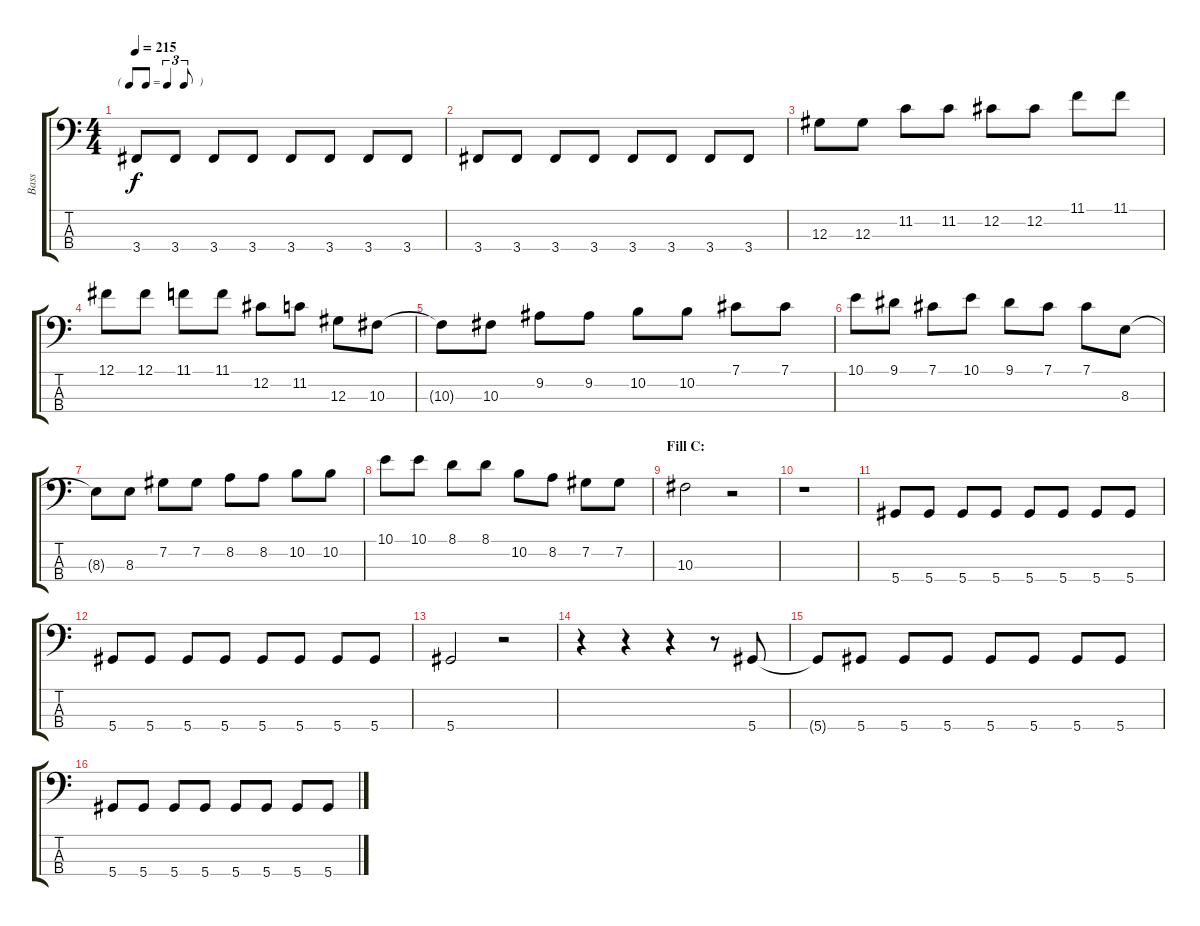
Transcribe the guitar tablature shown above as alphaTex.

\track ("Bass" "Bass") {instrument slapbass2}
\staff {score tabs}
\tuning (Gb2 Db2 Ab1 Eb1) {hide}
\ts (4 4)
\tf triplet8th
\tempo 215
\clef f4
\ks c
3.4.8{dy f} 3.4.8 3.4.8 3.4.8 3.4.8 3.4.8 3.4.8 3.4.8 |
3.4.8 3.4.8 3.4.8 3.4.8 3.4.8 3.4.8 3.4.8 3.4.8 |
12.3.8 12.3.8 11.2.8 11.2.8 12.2.8 12.2.8 11.1.8 11.1.8 |
12.1.8 12.1.8 11.1.8 11.1.8 12.2.8 11.2.8 12.3.8 10.3.8 |
10.3{t}.8 10.3.8 9.2.8 9.2.8 10.2.8 10.2.8 7.1.8 7.1.8 |
10.1.8 9.1.8 7.1.8 10.1.8 9.1.8 7.1.8 7.1.8 8.3.8 |
8.3{t}.8 8.3.8 7.2.8 7.2.8 8.2.8 8.2.8 10.2.8 10.2.8 |
10.1.8 10.1.8 8.1.8 8.1.8 10.2.8 8.2.8 7.2.8 7.2.8 |
\section ("" "Fill C:")
10.3.2 r.2 |
r.1 |
5.4.8 5.4.8 5.4.8 5.4.8 5.4.8 5.4.8 5.4.8 5.4.8 |
5.4.8 5.4.8 5.4.8 5.4.8 5.4.8 5.4.8 5.4.8 5.4.8 |
5.4.2 r.2 |
r.4 r.4 r.4 r.8 5.4.8 |
5.4{t}.8 5.4.8 5.4.8 5.4.8 5.4.8 5.4.8 5.4.8 5.4.8 |
5.4.8 5.4.8 5.4.8 5.4.8 5.4.8 5.4.8 5.4.8 5.4.8
